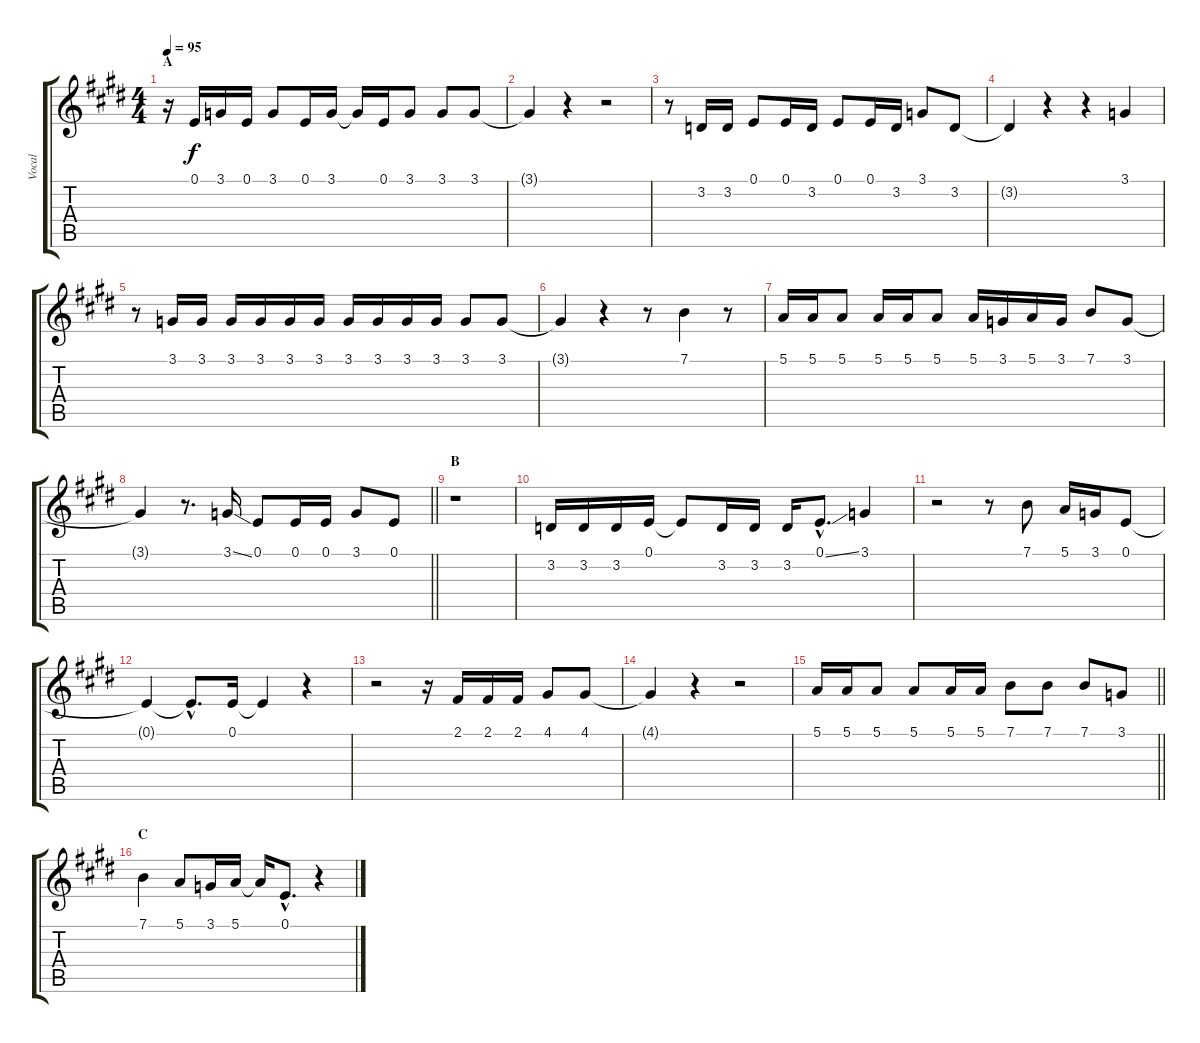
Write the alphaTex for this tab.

\track ("Vocal" "Vocal") {instrument altosax}
\staff {score tabs}
\tuning (E4 B3 G3 D3 A2 E2) {hide}
\ts (4 4)
\section ("" "A")
\tempo 95
\clef g2
\ks e
r.16{dy f} 0.1.16 3.1.16 0.1.16 3.1.8 0.1.16 3.1.16 3.1{t}.16 0.1.16 3.1.8 3.1.8 3.1.8 |
3.1{t}.4 r.4 r.2 |
r.8 3.2.16 3.2.16 0.1.8 0.1.16 3.2.16 0.1.8 0.1.16 3.2.16 3.1.8 3.2.8 |
3.2{t}.4 r.4 r.4 3.1.4 |
r.8 3.1.16 3.1.16 3.1.16 3.1.16 3.1.16 3.1.16 3.1.16 3.1.16 3.1.16 3.1.16 3.1.8 3.1.8 |
3.1{t}.4 r.4 r.8 7.1.4 r.8 |
5.1.16 5.1.16 5.1.8 5.1.16 5.1.16 5.1.8 5.1.16 3.1.16 5.1.16 3.1.16 7.1.8 3.1.8 |
\barLineRight lightlight
3.1{t}.4 r.8{d} 3.1{ss}.16 0.1.8 0.1.16 0.1.16 3.1.8 0.1.8 |
\section ("" "B")
r.1 |
3.2.16 3.2.16 3.2.16 0.1.16 0.1{t}.8 3.2.16 3.2.16 3.2.16 0.1{ss hac}.8{d} 3.1.4 |
r.2 r.8 7.1.8 5.1.16 3.1.16 0.1.8 |
0.1{t}.4 0.1{hac t}.8{d} 0.1.16 0.1{t}.4 r.4 |
r.2 r.16 2.1.16 2.1.16 2.1.16 4.1.8 4.1.8 |
4.1{t}.4 r.4 r.2 |
\barLineRight lightlight
5.1.16 5.1.16 5.1.8 5.1.8 5.1.16 5.1.16 7.1.8 7.1.8 7.1.8 3.1.8 |
\section ("" "C")
7.1.4 5.1.8 3.1.16 5.1.16 5.1{t}.16 0.1{hac}.8{d} r.4
